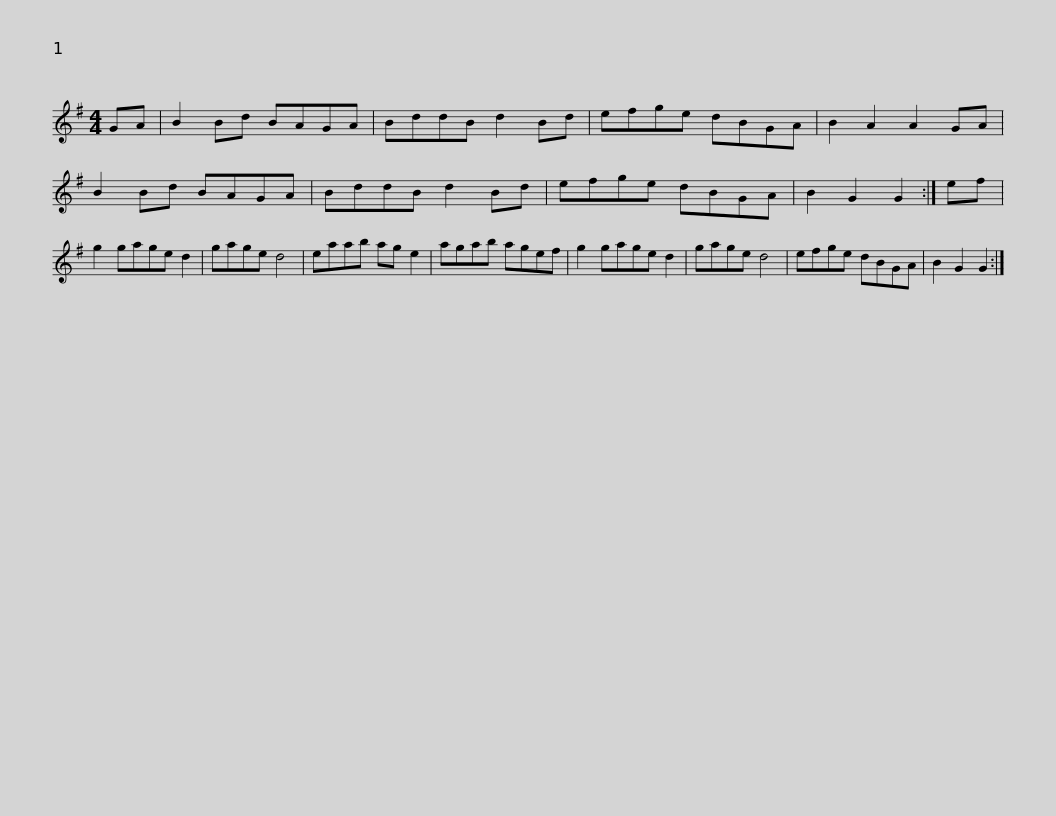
X:1
L:1/8
M:4/4
I:linebreak $
K:G
V:1 treble
V:1
 GA | B2 Bd BAGA | BddB d2 Bd | efge dBGA | B2 A2 A2 GA | %5
 B2 Bd BAGA | BddB d2 Bd |$ efge dBGA | B2 G2 G2 :| ef | %10
 g2 gage d2 | gage d4 | eaab ag e2 | agab agef |$ g2 gage d2 | %15
 gage d4 | efge dBGA | B2 G2 G2 :| %18
